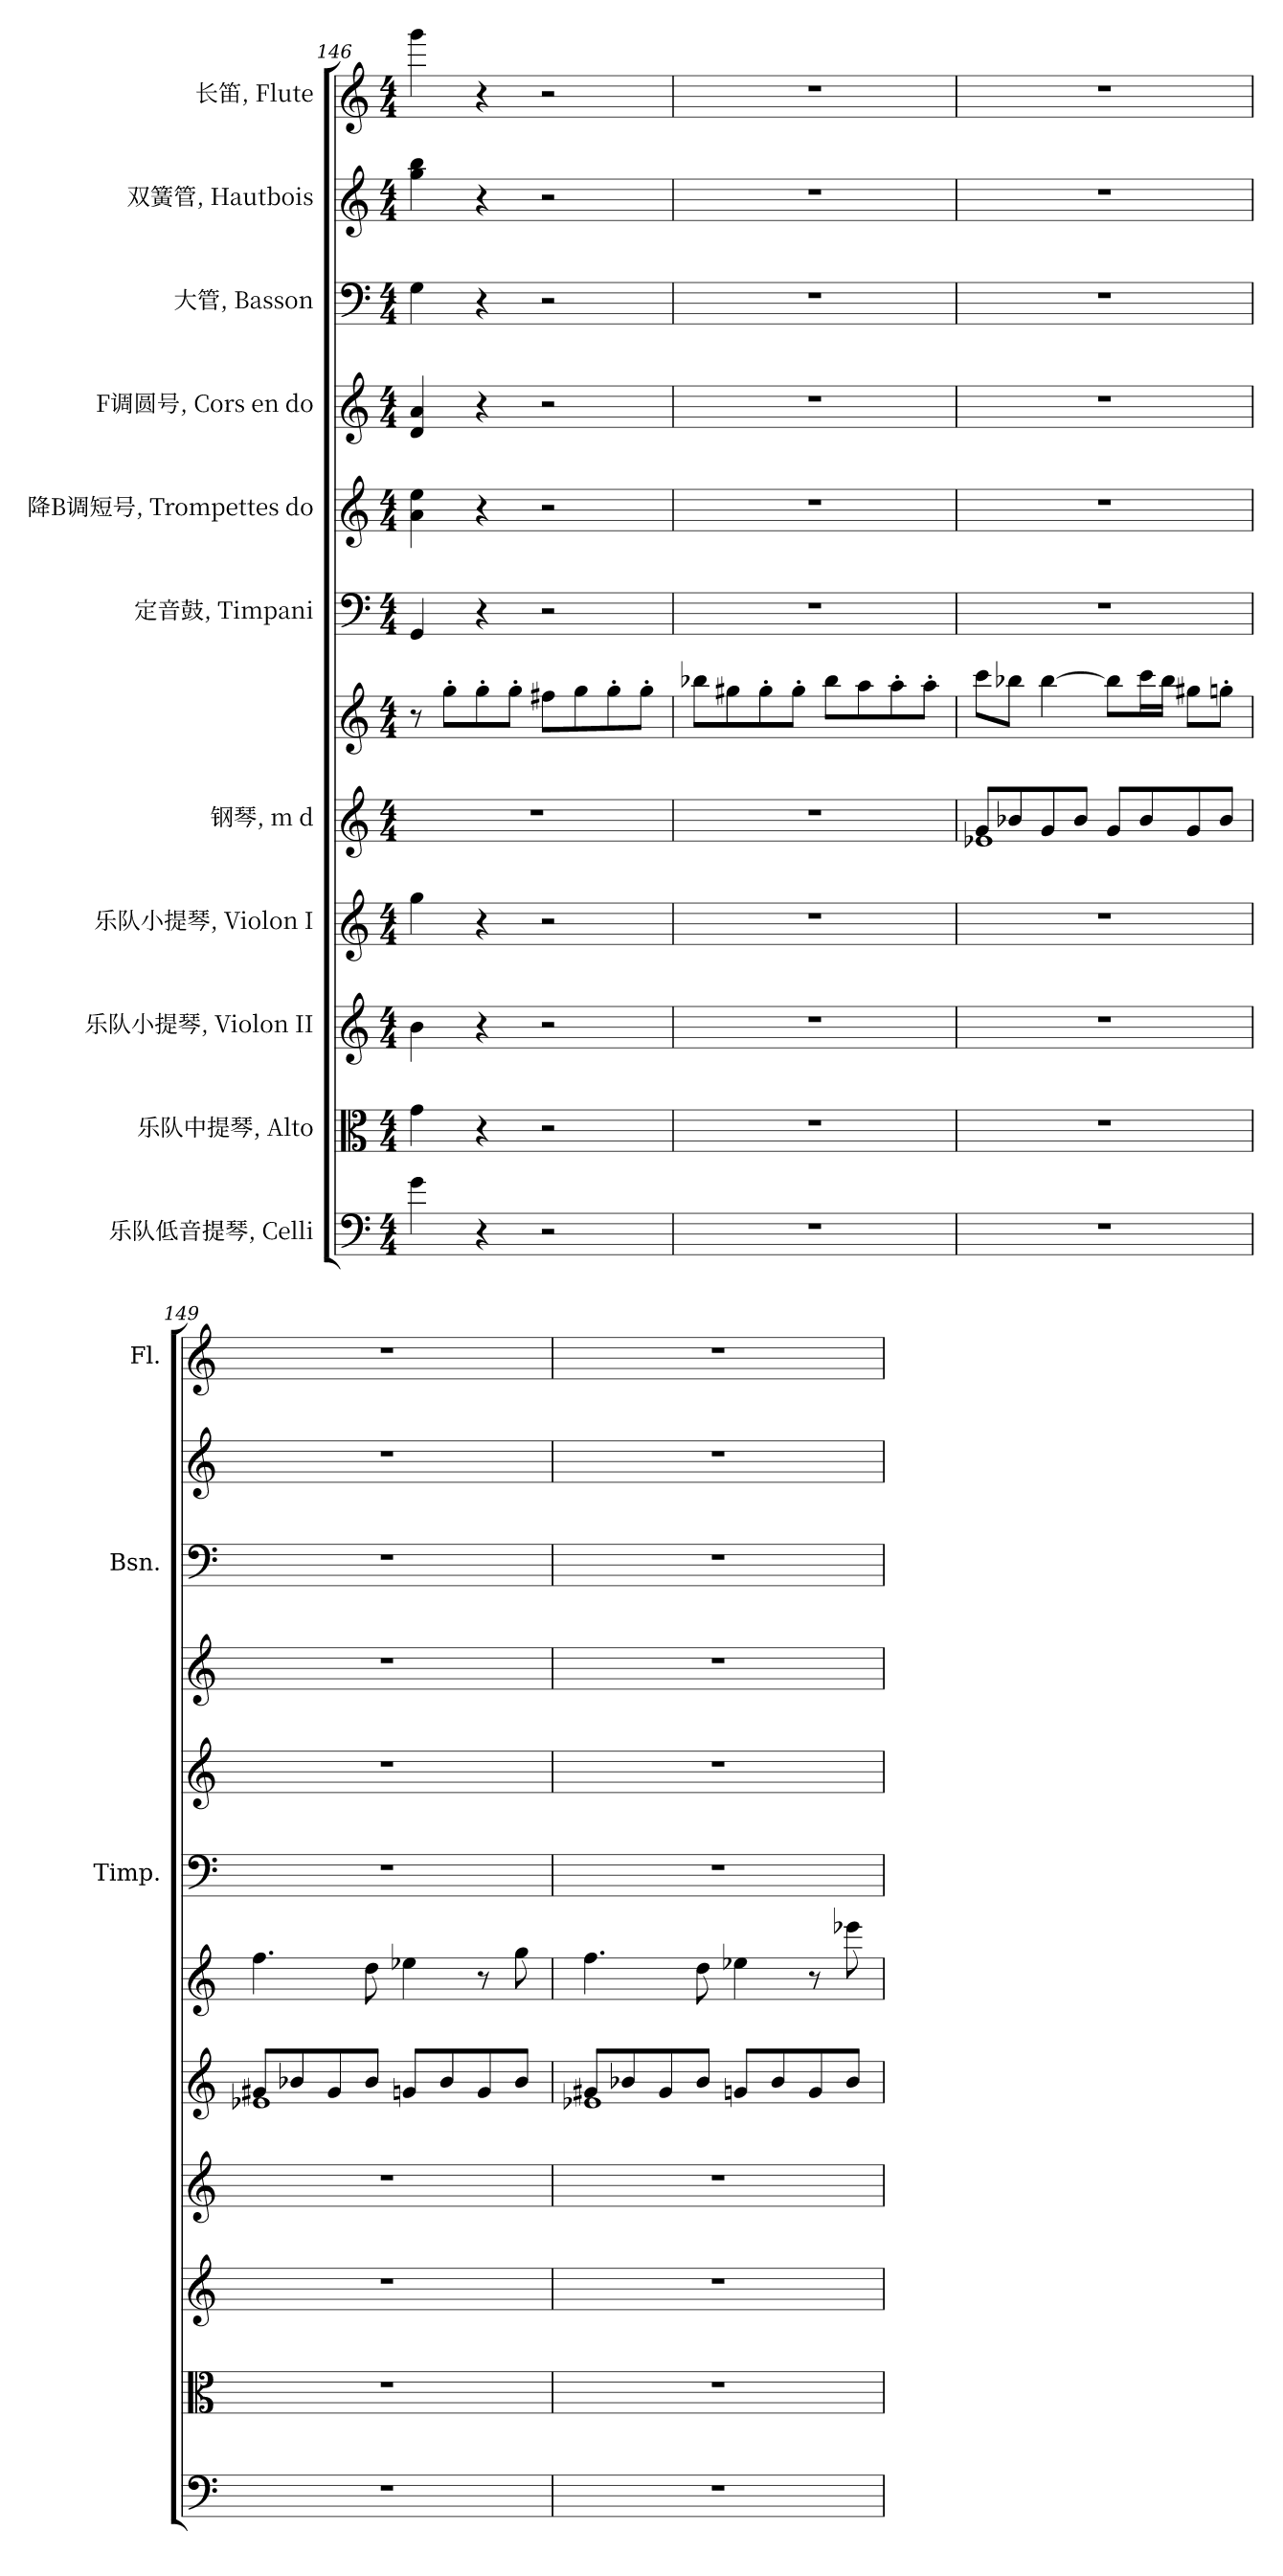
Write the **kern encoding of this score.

**kern	**kern	**kern	**kern	**kern	**kern	**kern	**kern	**kern	**kern	**kern	**kern
*part11	*part10	*part9	*part8	*part7	*part7	*part6	*part5	*part4	*part3	*part2	*part1
*staff12	*staff11	*staff10	*staff9	*staff8	*staff7	*staff6	*staff5	*staff4	*staff3	*staff2	*staff1
*I"乐队低音提琴, Celli	*I"乐队中提琴, Alto	*I"乐队小提琴, Violon II	*I"乐队小提琴, Violon I	*I"钢琴, m d	*	*I"定音鼓, Timpani	*I"降B调短号, Trompettes do	*I"F调圆号, Cors en do	*I"大管, Basson	*I"双簧管, Hautbois	*I"长笛, Flute
*	*	*	*	*	*	*I'Timp.	*	*	*I'Bsn.	*	*I'Fl.
*clefF4	*clefC3	*clefG2	*clefG2	*clefG2	*clefG2	*clefF4	*clefG2	*clefG2	*clefF4	*clefG2	*clefG2
*ITrd7c12	*	*	*	*	*	*	*ITrd1c2	*ITrd4c7	*	*	*
*k[]	*k[]	*k[]	*k[]	*k[]	*k[]	*k[]	*k[b-e-]	*k[b-]	*k[]	*k[]	*k[]
*M4/4	*M4/4	*M4/4	*M4/4	*M4/4	*M4/4	*M4/4	*M4/4	*M4/4	*M4/4	*M4/4	*M4/4
=146	=146	=146	=146	=146	=146	=146	=146	=146	=146	=146	=146
4G\	4g\	4b\	4gg\	1r	8r	4GG/	4g\ 4dd\	4G/ 4d/	4G\	4gg\ 4bb\	4ggg\
.	.	.	.	.	8gg'\L	.	.	.	.	.	.
4r	4r	4r	4r	.	8gg'\	4r	4r	4r	4r	4r	4r
.	.	.	.	.	8gg'\J	.	.	.	.	.	.
2r	2r	2r	2r	.	8ff#X\L	2r	2r	2r	2r	2r	2r
.	.	.	.	.	8gg\	.	.	.	.	.	.
.	.	.	.	.	8gg'\	.	.	.	.	.	.
.	.	.	.	.	8gg'\J	.	.	.	.	.	.
!!LO:PB:g=z
=147	=147	=147	=147	=147	=147	=147	=147	=147	=147	=147	=147
1r	1r	1r	1r	1r	8bb-X\L	1r	1r	1r	1r	1r	1r
.	.	.	.	.	8gg#X\	.	.	.	.	.	.
.	.	.	.	.	8gg#'\	.	.	.	.	.	.
.	.	.	.	.	8gg#'\J	.	.	.	.	.	.
.	.	.	.	.	8bb-\L	.	.	.	.	.	.
.	.	.	.	.	8aa\	.	.	.	.	.	.
.	.	.	.	.	8aa'\	.	.	.	.	.	.
.	.	.	.	.	8aa'\J	.	.	.	.	.	.
=148	=148	=148	=148	=148	=148	=148	=148	=148	=148	=148	=148
*	*	*	*	*^	*	*	*	*	*	*	*
1r	1r	1r	1r	8g/L	1e-X	8ccc\L	1r	1r	1r	1r	1r	1r
.	.	.	.	8b-X/	.	8bb-X\J	.	.	.	.	.	.
.	.	.	.	8g/	.	[4bb-\	.	.	.	.	.	.
.	.	.	.	8b-/J	.	.	.	.	.	.	.	.
.	.	.	.	8g/L	.	8bb-\L]	.	.	.	.	.	.
.	.	.	.	8b-/	.	16ccc\L	.	.	.	.	.	.
.	.	.	.	.	.	16bb-\JJ	.	.	.	.	.	.
.	.	.	.	8g/	.	8gg#X\L	.	.	.	.	.	.
.	.	.	.	8b-/J	.	8ggn'\J	.	.	.	.	.	.
=149	=149	=149	=149	=149	=149	=149	=149	=149	=149	=149	=149	=149
1r	1r	1r	1r	8g#X/L	1e-X	4.ff\	1r	1r	1r	1r	1r	1r
.	.	.	.	8b-X/	.	.	.	.	.	.	.	.
.	.	.	.	8g#/	.	.	.	.	.	.	.	.
.	.	.	.	8b-/J	.	8dd\	.	.	.	.	.	.
.	.	.	.	8gn/L	.	4ee-X\	.	.	.	.	.	.
.	.	.	.	8b-/	.	.	.	.	.	.	.	.
.	.	.	.	8g/	.	8r	.	.	.	.	.	.
.	.	.	.	8b-/J	.	8gg\	.	.	.	.	.	.
!!LO:PB:g=z
=150	=150	=150	=150	=150	=150	=150	=150	=150	=150	=150	=150	=150
1r	1r	1r	1r	8g#X/L	1e-X	4.ff\	1r	1r	1r	1r	1r	1r
.	.	.	.	8b-X/	.	.	.	.	.	.	.	.
.	.	.	.	8g#/	.	.	.	.	.	.	.	.
.	.	.	.	8b-/J	.	8dd\	.	.	.	.	.	.
.	.	.	.	8gn/L	.	4ee-X\	.	.	.	.	.	.
.	.	.	.	8b-/	.	.	.	.	.	.	.	.
.	.	.	.	8g/	.	8r	.	.	.	.	.	.
.	.	.	.	8b-/J	.	8eee-X\	.	.	.	.	.	.
*	*	*	*	*v	*v	*	*	*	*	*	*	*
=	=	=	=	=	=	=	=	=	=	=	=
*-	*-	*-	*-	*-	*-	*-	*-	*-	*-	*-	*-
